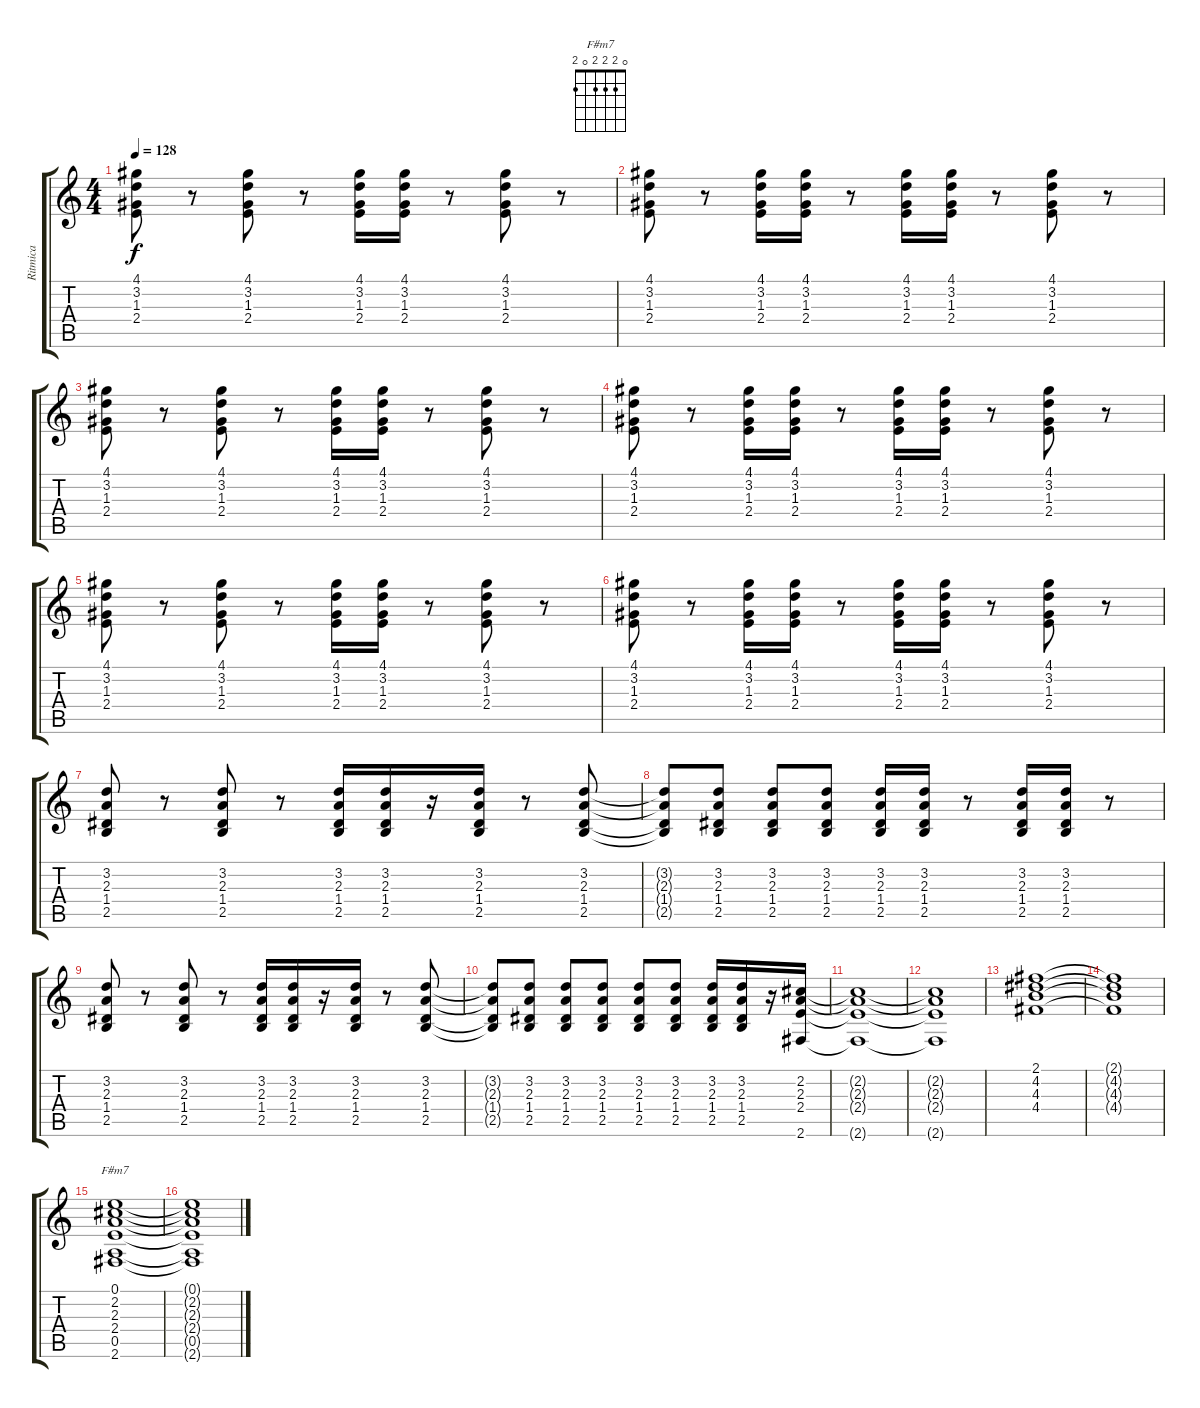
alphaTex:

\track ("Ritmica" "Ritmica") {instrument distortionguitar}
\staff {score tabs}
\tuning (E4 B3 G3 D3 A2 E2) {hide}
\chord ("F#m7" 0 2 2 2 0 2)
\ts (4 4)
\tempo 128
\clef g2
\ks c
(4.1 3.2 1.3 2.4).8{dy f} r.8 (4.1 3.2 1.3 2.4).8 r.8 (4.1 3.2 1.3 2.4).16 (4.1 3.2 1.3 2.4).16 r.8 (4.1 3.2 1.3 2.4).8 r.8 |
(4.1 3.2 1.3 2.4).8 r.8 (4.1 3.2 1.3 2.4).16 (4.1 3.2 1.3 2.4).16 r.8 (4.1 3.2 1.3 2.4).16 (4.1 3.2 1.3 2.4).16 r.8 (4.1 3.2 1.3 2.4).8 r.8 |
(4.1 3.2 1.3 2.4).8 r.8 (4.1 3.2 1.3 2.4).8 r.8 (4.1 3.2 1.3 2.4).16 (4.1 3.2 1.3 2.4).16 r.8 (4.1 3.2 1.3 2.4).8 r.8 |
(4.1 3.2 1.3 2.4).8 r.8 (4.1 3.2 1.3 2.4).16 (4.1 3.2 1.3 2.4).16 r.8 (4.1 3.2 1.3 2.4).16 (4.1 3.2 1.3 2.4).16 r.8 (4.1 3.2 1.3 2.4).8 r.8 |
(4.1 3.2 1.3 2.4).8 r.8 (4.1 3.2 1.3 2.4).8 r.8 (4.1 3.2 1.3 2.4).16 (4.1 3.2 1.3 2.4).16 r.8 (4.1 3.2 1.3 2.4).8 r.8 |
(4.1 3.2 1.3 2.4).8 r.8 (4.1 3.2 1.3 2.4).16 (4.1 3.2 1.3 2.4).16 r.8 (4.1 3.2 1.3 2.4).16 (4.1 3.2 1.3 2.4).16 r.8 (4.1 3.2 1.3 2.4).8 r.8 |
(3.2 2.3 1.4 2.5).8 r.8 (3.2 2.3 1.4 2.5).8 r.8 (3.2 2.3 1.4 2.5).16 (3.2 2.3 1.4 2.5).16 r.16 (3.2 2.3 1.4 2.5).16 r.8 (3.2 2.3 1.4 2.5).8 |
(3.2{t} 2.3{t} 1.4{t} 2.5{t}).8 (3.2 2.3 1.4 2.5).8 (3.2 2.3 1.4 2.5).8 (3.2 2.3 1.4 2.5).8 (3.2 2.3 1.4 2.5).16 (3.2 2.3 1.4 2.5).16 r.8 (3.2 2.3 1.4 2.5).16 (3.2 2.3 1.4 2.5).16 r.8 |
(3.2 2.3 1.4 2.5).8 r.8 (3.2 2.3 1.4 2.5).8 r.8 (3.2 2.3 1.4 2.5).16 (3.2 2.3 1.4 2.5).16 r.16 (3.2 2.3 1.4 2.5).16 r.8 (3.2 2.3 1.4 2.5).8 |
(3.2{t} 2.3{t} 1.4{t} 2.5{t}).8 (3.2 2.3 1.4 2.5).8 (3.2 2.3 1.4 2.5).8 (3.2 2.3 1.4 2.5).8 (3.2 2.3 1.4 2.5).8 (3.2 2.3 1.4 2.5).8 (3.2 2.3 1.4 2.5).16 (3.2 2.3 1.4 2.5).16 r.16 (2.2 2.3 2.4 2.6).16{volume 9} |
(2.2{t} 2.3{t} 2.4{t} 2.6{t}).1 |
(2.2{t} 2.3{t} 2.4{t} 2.6{t}).1 |
(2.1 4.2 4.3 4.4).1 |
(2.1{t} 4.2{t} 4.3{t} 4.4{t}).1 |
(0.1 2.2 2.3 2.4 0.5 2.6).1{ch "F#m7"} |
(0.1{t} 2.2{t} 2.3{t} 2.4{t} 0.5{t} 2.6{t}).1
